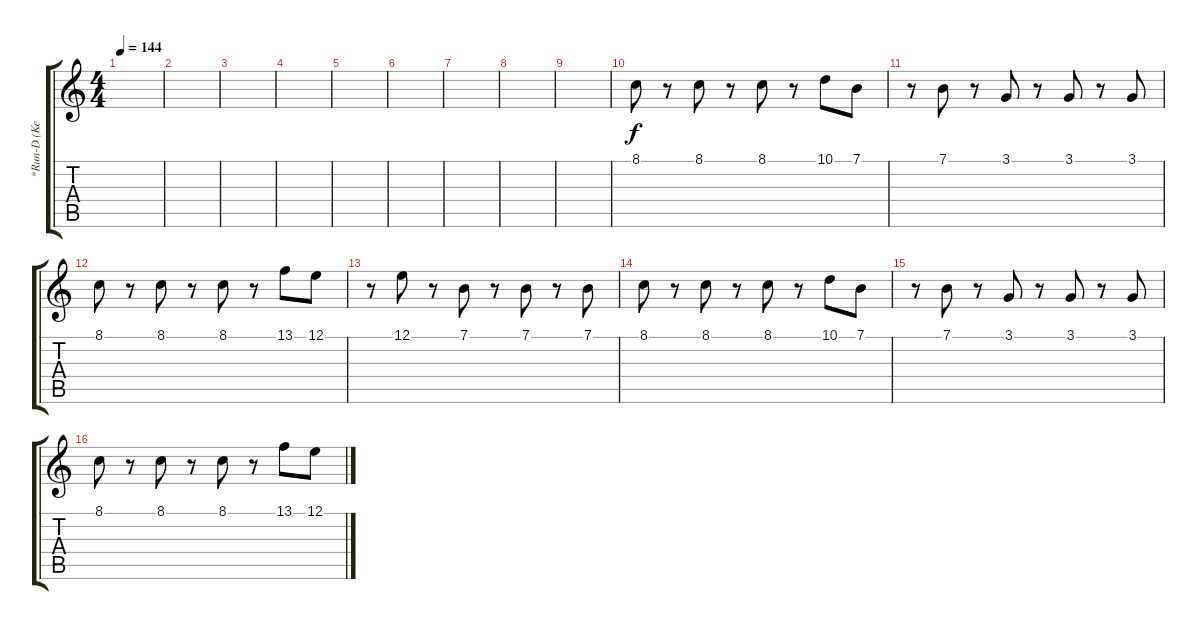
\track ("*Run-D (Keyboard 2)" "*Run-D (Ke") {instrument tremolostrings}
\staff {score tabs}
\tuning (E4 B3 G3 D3 A2 E2) {hide}
\ts (4 4)
\tempo 144
\clef g2
\ks c
|
|
|
|
|
|
|
|
|
8.1.8 r.8 8.1.8 r.8 8.1.8 r.8 10.1.8 7.1.8 |
r.8 7.1.8 r.8 3.1.8 r.8 3.1.8 r.8 3.1.8 |
8.1.8 r.8 8.1.8 r.8 8.1.8 r.8 13.1.8 12.1.8 |
r.8 12.1.8 r.8 7.1.8 r.8 7.1.8 r.8 7.1.8 |
8.1.8 r.8 8.1.8 r.8 8.1.8 r.8 10.1.8 7.1.8 |
r.8 7.1.8 r.8 3.1.8 r.8 3.1.8 r.8 3.1.8 |
8.1.8 r.8 8.1.8 r.8 8.1.8 r.8 13.1.8 12.1.8
